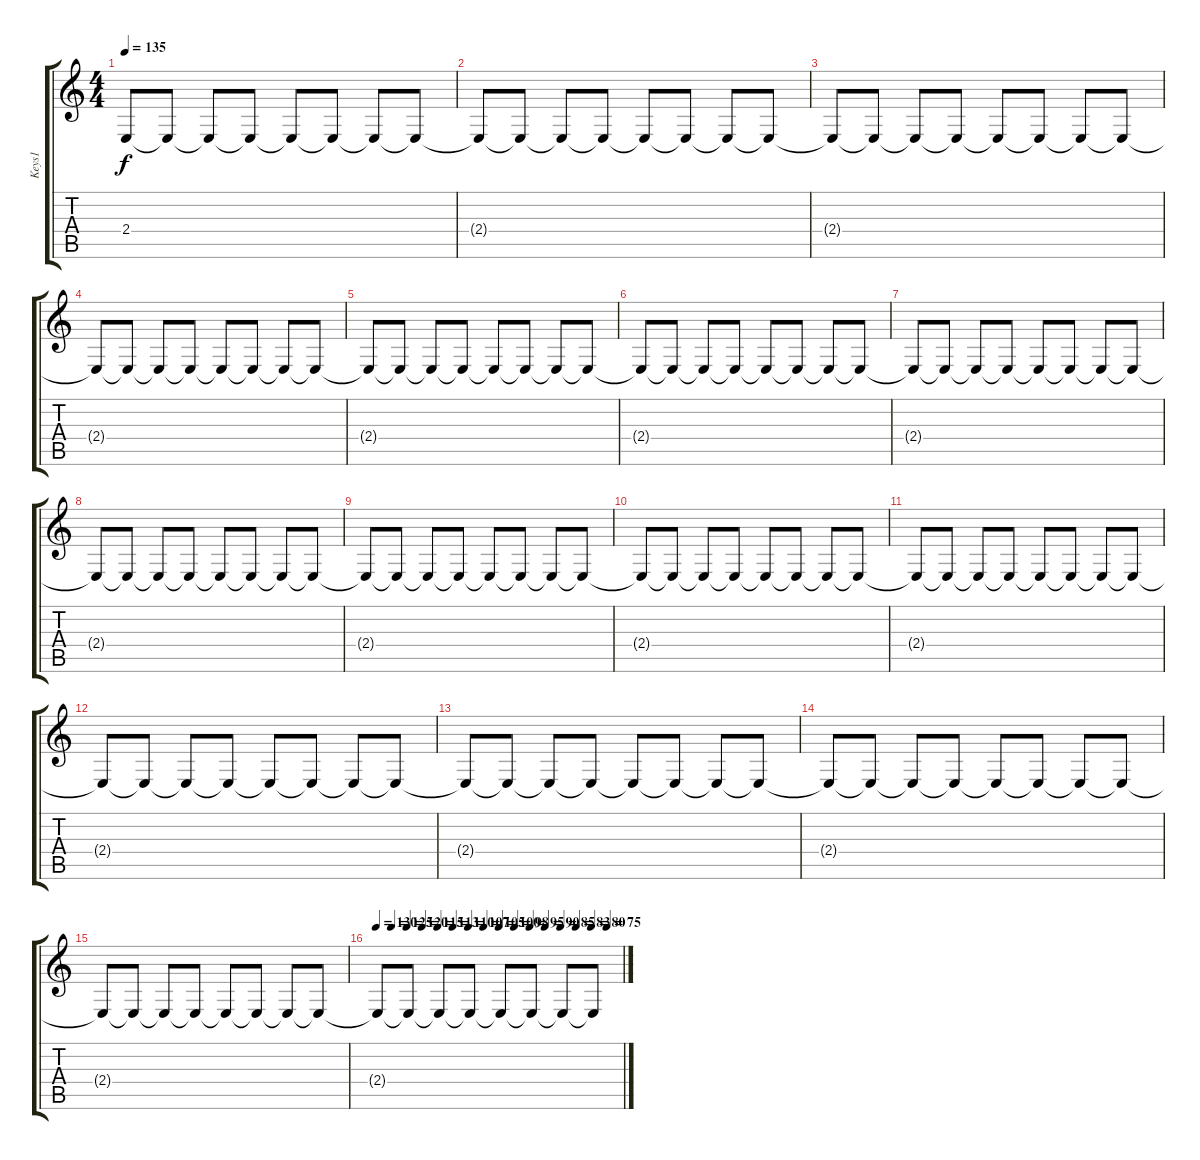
\track ("Keys1" "Keys1") {instrument lead2sawtooth}
\staff {score tabs}
\tuning (E4 B3 G3 D3 A2 E2) {hide}
\ts (4 4)
\tempo 135
\clef g2
\ks c
2.4.8{dy f instrument lead2sawtooth} 2.4{t}.8{balance 12} 2.4{t}.8{balance 16} 2.4{t}.8{balance 12} 2.4{t}.8{balance 8} 2.4{t}.8{balance 4} 2.4{t}.8{balance 0} 2.4{t}.8{balance 4} |
2.4{t}.8{balance 8} 2.4{t}.8{balance 12} 2.4{t}.8{balance 16} 2.4{t}.8{balance 12} 2.4{t}.8{balance 8} 2.4{t}.8{balance 4} 2.4{t}.8{balance 0} 2.4{t}.8{balance 4} |
2.4{t}.8{balance 8} 2.4{t}.8{balance 12} 2.4{t}.8{balance 16} 2.4{t}.8{balance 12} 2.4{t}.8{balance 8} 2.4{t}.8{balance 4} 2.4{t}.8{balance 0} 2.4{t}.8{balance 4} |
2.4{t}.8{balance 8} 2.4{t}.8{balance 12} 2.4{t}.8{balance 16} 2.4{t}.8{balance 12} 2.4{t}.8{balance 8} 2.4{t}.8{balance 4} 2.4{t}.8{balance 0} 2.4{t}.8{balance 4} |
2.4{t}.8{balance 8} 2.4{t}.8{balance 12} 2.4{t}.8{balance 16} 2.4{t}.8{balance 12} 2.4{t}.8{balance 8} 2.4{t}.8{balance 4} 2.4{t}.8{balance 0} 2.4{t}.8{balance 4} |
2.4{t}.8{balance 8} 2.4{t}.8{balance 12} 2.4{t}.8{balance 16} 2.4{t}.8{balance 12} 2.4{t}.8{balance 8} 2.4{t}.8{balance 4} 2.4{t}.8{balance 0} 2.4{t}.8{balance 4} |
2.4{t}.8{balance 8} 2.4{t}.8{balance 12} 2.4{t}.8{balance 16} 2.4{t}.8{balance 12} 2.4{t}.8{balance 8} 2.4{t}.8{balance 4} 2.4{t}.8{balance 0} 2.4{t}.8{balance 4} |
2.4{t}.8{balance 8} 2.4{t}.8{balance 12} 2.4{t}.8{balance 16} 2.4{t}.8{balance 12} 2.4{t}.8{balance 8} 2.4{t}.8{balance 4} 2.4{t}.8{balance 0} 2.4{t}.8{balance 4} |
2.4{t}.8{balance 8} 2.4{t}.8{balance 12} 2.4{t}.8{balance 16} 2.4{t}.8{balance 12} 2.4{t}.8{balance 8} 2.4{t}.8{balance 4} 2.4{t}.8{balance 0} 2.4{t}.8{balance 4} |
2.4{t}.8{balance 8} 2.4{t}.8{balance 12} 2.4{t}.8{balance 16} 2.4{t}.8{balance 12} 2.4{t}.8{balance 8} 2.4{t}.8{balance 4} 2.4{t}.8{balance 0} 2.4{t}.8{balance 4} |
2.4{t}.8{balance 8} 2.4{t}.8{balance 12} 2.4{t}.8{balance 16} 2.4{t}.8{balance 12} 2.4{t}.8{balance 8} 2.4{t}.8{balance 4} 2.4{t}.8{balance 0} 2.4{t}.8{balance 4} |
2.4{t}.8{balance 8} 2.4{t}.8{balance 12} 2.4{t}.8{balance 16} 2.4{t}.8{balance 12} 2.4{t}.8{balance 8} 2.4{t}.8{balance 4} 2.4{t}.8{balance 0} 2.4{t}.8{balance 4} |
2.4{t}.8{balance 8} 2.4{t}.8{balance 12} 2.4{t}.8{balance 16} 2.4{t}.8{balance 12} 2.4{t}.8{balance 8} 2.4{t}.8{balance 4} 2.4{t}.8{balance 0} 2.4{t}.8{balance 4} |
2.4{t}.8{balance 8} 2.4{t}.8{balance 12} 2.4{t}.8{balance 16} 2.4{t}.8{balance 12} 2.4{t}.8{balance 8} 2.4{t}.8{balance 4} 2.4{t}.8{balance 0} 2.4{t}.8{balance 4} |
2.4{t}.8{balance 8} 2.4{t}.8{balance 12} 2.4{t}.8{balance 16} 2.4{t}.8{balance 12} 2.4{t}.8{balance 8} 2.4{t}.8{balance 4} 2.4{t}.8{balance 0} 2.4{t}.8{balance 4} |
\tempo 130
\tempo (125 0.0625)
\tempo (120 0.125)
\tempo (115 0.1875)
\tempo (113 0.25)
\tempo (110 0.3125)
\tempo (107 0.375)
\tempo (105 0.4375)
\tempo (100 0.5)
\tempo (98 0.5625)
\tempo (95 0.625)
\tempo (90 0.6875)
\tempo (85 0.75)
\tempo (83 0.8125)
\tempo (80 0.875)
\tempo (75 0.9375)
2.4{t}.8{balance 8} 2.4{t}.8{balance 12} 2.4{t}.8{balance 16} 2.4{t}.8{balance 12} 2.4{t}.8{balance 8} 2.4{t}.8{balance 4} 2.4{t}.8{balance 0} 2.4{t}.8{balance 4}
